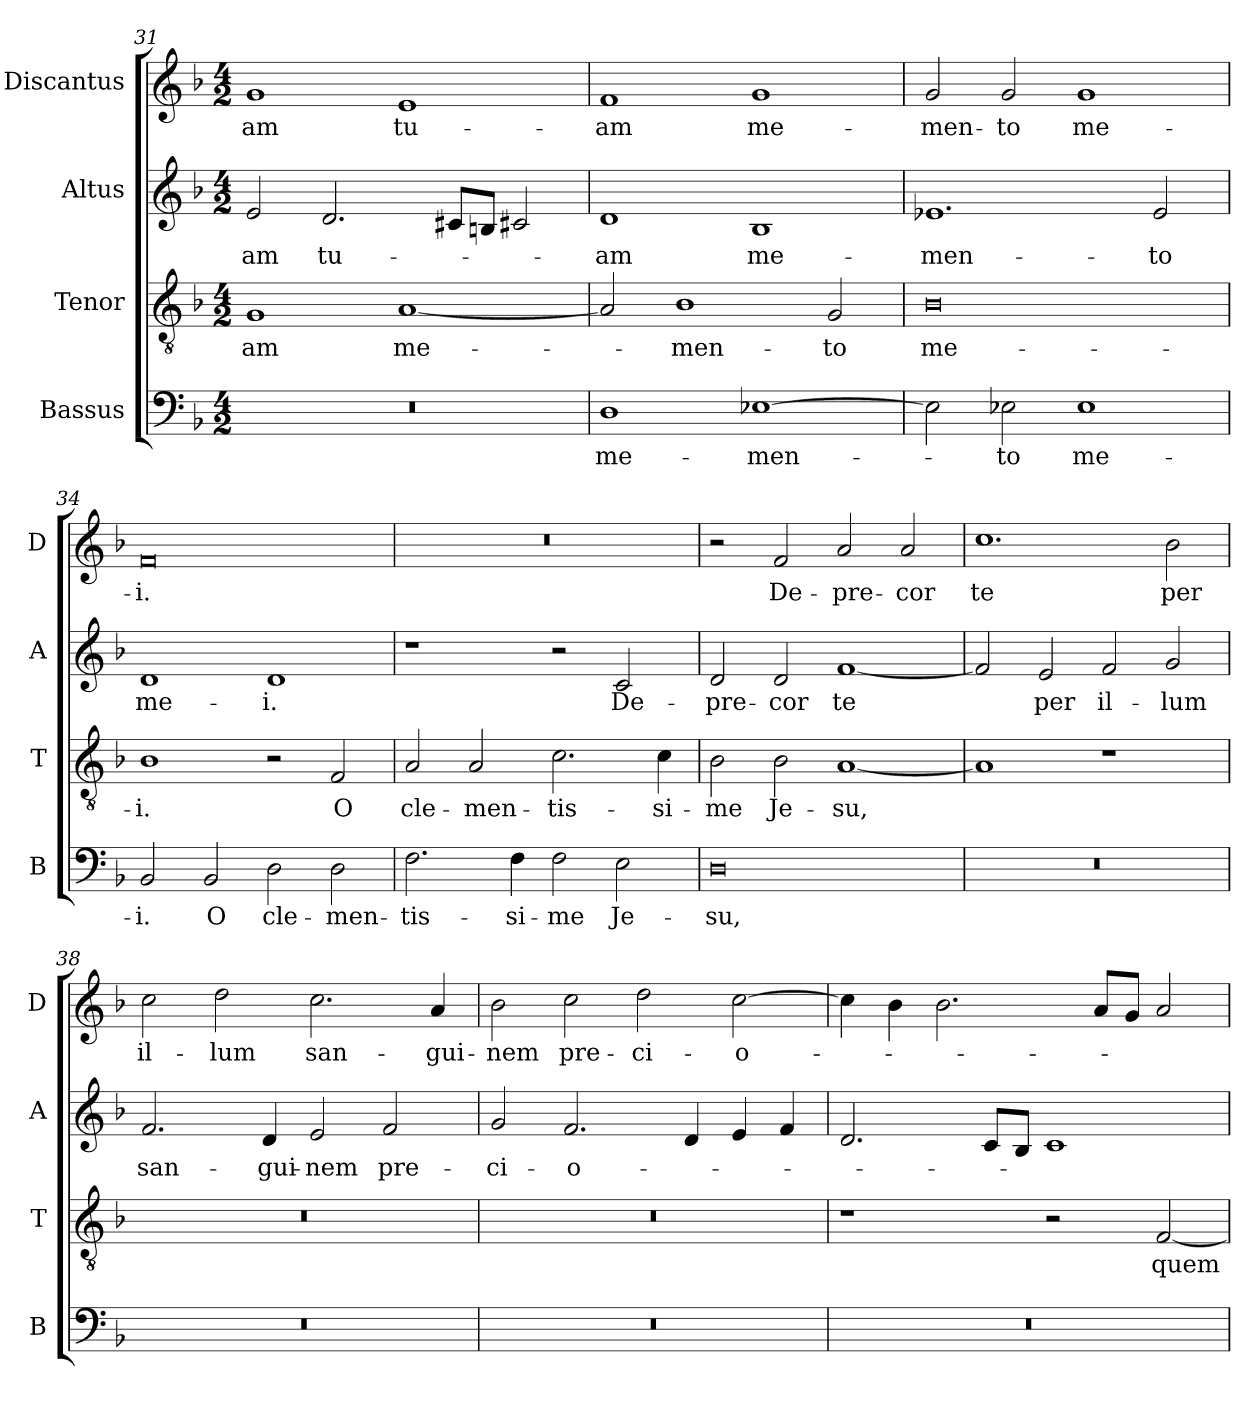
**kern	**text	**kern	**text	**kern	**text	**kern	**text
*part4	*part4	*part3	*part3	*part2	*part2	*part1	*part1
*staff4	*staff4	*staff3	*staff3	*staff2	*staff2	*staff1	*staff1
*I"Bassus	*	*I"Tenor	*	*I"Altus	*	*I"Discantus	*
*I'B	*	*I'T	*	*I'A	*	*I'D	*
*clefF4	*	*clefGv2	*	*clefG2	*	*clefG2	*
*k[b-]	*	*k[b-]	*	*k[b-]	*	*k[b-]	*
*F:	*	*F:	*	*F:	*	*F:	*
*M4/2	*	*M4/2	*	*M4/2	*	*M4/2	*
=31	=31	=31	=31	=31	=31	=31	=31
!	!	!	!LO:LY:b	!	!LO:LY:b	!	!LO:LY:b
0r	.	1G	-am	2e/	-am	1g	-am
!	!	!	!	!	!LO:LY:b	!	!
.	.	.	.	2.d/	tu-	.	.
!	!	!	!LO:LY:b	!	!	!	!LO:LY:b
.	.	[1A	me-	.	.	1e	tu-
.	.	.	.	8c#X/L	.	.	.
.	.	.	.	8Bn/J	.	.	.
.	.	.	.	2c#X/	.	.	.
=32	=32	=32	=32	=32	=32	=32	=32
!	!LO:LY:b	!	!	!	!LO:LY:b	!	!LO:LY:b
1D	me-	2A/]	.	1d	-am	1f	-am
!	!	!	!LO:LY:b	!	!	!	!
.	.	1B-	-men-	.	.	.	.
!	!LO:LY:b	!	!	!	!LO:LY:b	!	!LO:LY:b
[1E-X	-men-	.	.	1B-	me-	1g	me-
!	!	!	!LO:LY:b	!	!	!	!
.	.	2G/	-to	.	.	.	.
=33	=33	=33	=33	=33	=33	=33	=33
!	!	!	!LO:LY:b	!	!LO:LY:b	!	!LO:LY:b
2E-\]	.	0B-	me-	1.e-X	-men-	2g/	-men-
!	!LO:LY:b	!	!	!	!	!	!LO:LY:b
2E-X\	-to	.	.	.	.	2g/	-to
!	!LO:LY:b	!	!	!	!	!	!LO:LY:b
1E-	me-	.	.	.	.	1g	me-
!	!	!	!	!	!LO:LY:b	!	!
.	.	.	.	2e-/	-to	.	.
=34	=34	=34	=34	=34	=34	=34	=34
!	!LO:LY:b	!	!LO:LY:b	!	!LO:LY:b	!	!LO:LY:b
2BB-/	-i.	1B-	-i.	1d	me-	0f	-i.
!	!LO:LY:b	!	!	!	!	!	!
2BB-/	O	.	.	.	.	.	.
!	!LO:LY:b	!	!	!	!LO:LY:b	!	!
2D\	cle-	2r	.	1d	-i.	.	.
!	!LO:LY:b	!	!LO:LY:b	!	!	!	!
2D\	-men-	2F/	O	.	.	.	.
!!LO:LB:g=z
=35	=35	=35	=35	=35	=35	=35	=35
!	!LO:LY:b	!	!LO:LY:b	!	!	!	!
2.F\	-tis-	2A/	cle-	1r	.	0r	.
!	!	!	!LO:LY:b	!	!	!	!
.	.	2A/	-men-	.	.	.	.
!	!LO:LY:b	!	!	!	!	!	!
4F\	-si-	.	.	.	.	.	.
!	!LO:LY:b	!	!LO:LY:b	!	!	!	!
2F\	-me	2.c\	-tis-	2r	.	.	.
!	!LO:LY:b	!	!	!	!LO:LY:b	!	!
2E\	Je-	.	.	2c/	De-	.	.
!	!	!	!LO:LY:b	!	!	!	!
.	.	4c\	-si-	.	.	.	.
=36	=36	=36	=36	=36	=36	=36	=36
!	!LO:LY:b	!	!LO:LY:b	!	!LO:LY:b	!	!
0D	-su,	2B-\	-me	2d/	-pre-	2r	.
!	!	!	!LO:LY:b	!	!LO:LY:b	!	!LO:LY:b
.	.	2B-\	Je-	2d/	-cor	2f/	De-
!	!	!	!LO:LY:b	!	!LO:LY:b	!	!LO:LY:b
.	.	[1A	-su,	[1f	te	2a/	-pre-
!	!	!	!	!	!	!	!LO:LY:b
.	.	.	.	.	.	2a/	-cor
=37	=37	=37	=37	=37	=37	=37	=37
!	!	!	!	!	!	!	!LO:LY:b
0r	.	1A]	.	2f/]	.	1.cc	te
!	!	!	!	!	!LO:LY:b	!	!
.	.	.	.	2e/	per	.	.
!	!	!	!	!	!LO:LY:b	!	!
.	.	1r	.	2f/	il-	.	.
!	!	!	!	!	!LO:LY:b	!	!LO:LY:b
.	.	.	.	2g/	-lum	2b-\	per
=38	=38	=38	=38	=38	=38	=38	=38
!	!	!	!	!	!LO:LY:b	!	!LO:LY:b
0r	.	0r	.	2.f/	san-	2cc\	il-
!	!	!	!	!	!	!	!LO:LY:b
.	.	.	.	.	.	2dd\	-lum
!	!	!	!	!	!LO:LY:b	!	!
.	.	.	.	4d/	-gui-	.	.
!	!	!	!	!	!LO:LY:b	!	!LO:LY:b
.	.	.	.	2e/	-nem	2.cc\	san-
!	!	!	!	!	!LO:LY:b	!	!
.	.	.	.	2f/	pre-	.	.
!	!	!	!	!	!	!	!LO:LY:b
.	.	.	.	.	.	4a/	-gui-
=39	=39	=39	=39	=39	=39	=39	=39
!	!	!	!	!	!LO:LY:b	!	!LO:LY:b
0r	.	0r	.	2g/	-ci-	2b-\	-nem
!	!	!	!	!	!LO:LY:b	!	!LO:LY:b
.	.	.	.	2.f/	-o-	2cc\	pre-
!	!	!	!	!	!	!	!LO:LY:b
.	.	.	.	.	.	2dd\	-ci-
.	.	.	.	4d/	.	.	.
!	!	!	!	!	!	!	!LO:LY:b
.	.	.	.	4e/	.	[2cc\	-o-
.	.	.	.	4f/	.	.	.
=40	=40	=40	=40	=40	=40	=40	=40
0r	.	1r	.	2.d/	.	4cc\]	.
.	.	.	.	.	.	4b-\	.
.	.	.	.	.	.	2.b-\	.
.	.	.	.	8c/L	.	.	.
.	.	.	.	8B-/J	.	.	.
.	.	2r	.	1c	.	.	.
.	.	.	.	.	.	8a/L	.
.	.	.	.	.	.	8g/J	.
!	!	!	!LO:LY:b	!	!	!	!
.	.	[2F/	quem	.	.	2a/	.
=	=	=	=	=	=	=	=
*-	*-	*-	*-	*-	*-	*-	*-
